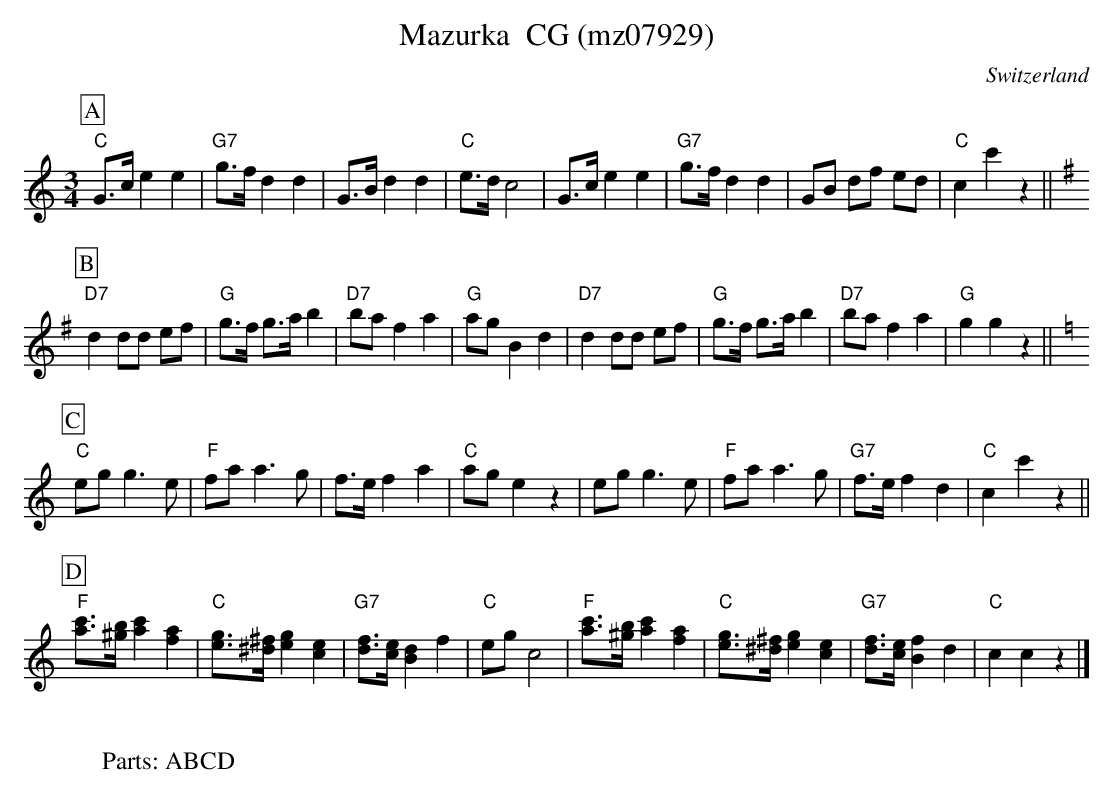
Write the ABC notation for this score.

X:1
T:Mazurka  CG (mz07929)
M:3/4
L:1/8
O:Switzerland
K:C major
[P:A] "C"G>ce2e2 | "G7"g>fd2d2 | G>Bd2d2 | "C"e>dc4 | G>ce2e2 | "G7"g>fd2d2 | GB df ed | "C"c2c'2z2 || [K:G]
[P:B] "D7"d2 dd ef | "G"g>f g>ab2 | "D7"ba f2a2 | "G"ag B2d2 | "D7"d2 dd ef | "G"g>f g>ab2 | "D7"ba f2a2 | "G"g2g2z2 || [K:C]
[P:C] "C"eg g3e | "F"fa a3g | f>e f2a2 | "C"age2z2 | egg3e | "F"fa a3g | "G7"f>e f2d2 | "C"c2c'2z2 ||
[P:D] "F" [ac']>[^gb] [ac']2  [fa]2 | "C"[eg]>[^d^f] [eg]2[ce]2 | "G7"[df]>[ce] [Bd]2f2 | "C"egc4 | "F"[ac']>[^gb] [ac']2  [fa]2 | "C"[eg]>[^d^f] [eg]2[ce]2 | "G7"[df]>[ce] [Bf]2d2 | "C"c2c2z2 |]
W:
W:Parts: ABCD
